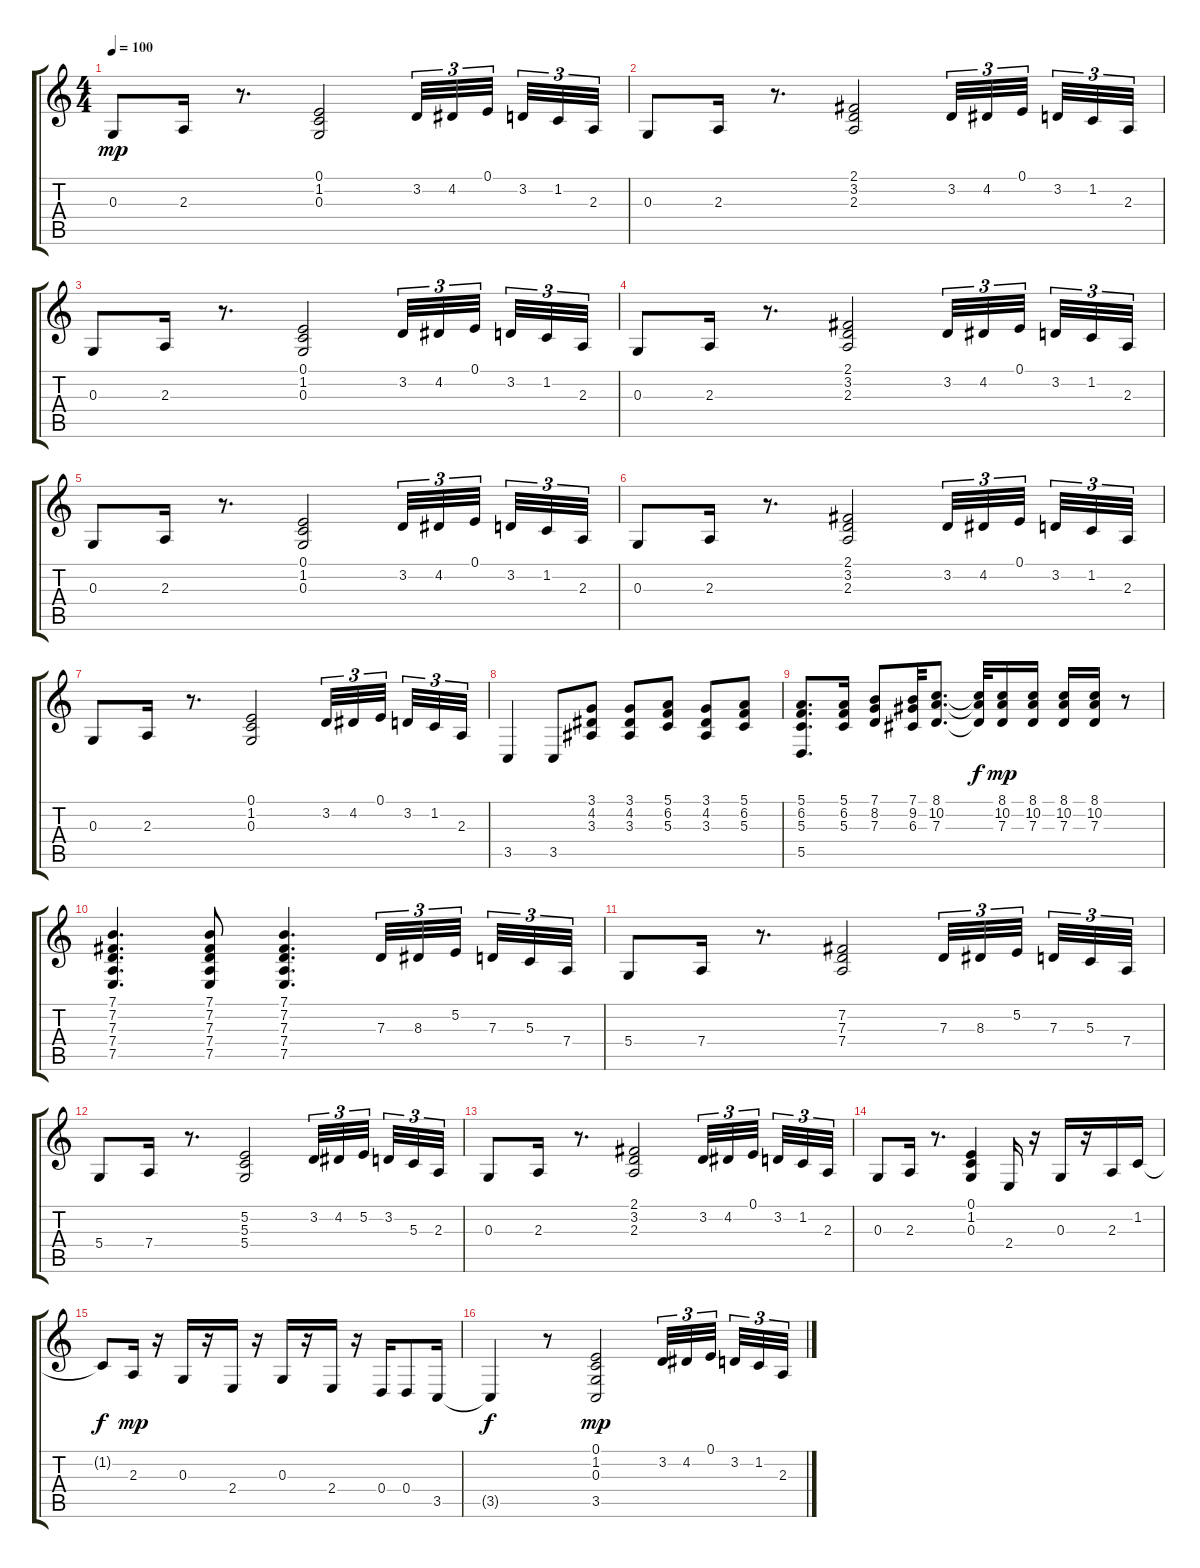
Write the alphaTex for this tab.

\track "" {instrument drawbarorgan}
\staff {score tabs}
\tuning (E4 B3 G3 D3 A2 E2) {hide}
\ts (4 4)
\tempo 100
\clef g2
\ks c
0.3.8{dy mp} 2.3.16 r.8{d} (0.1 1.2 0.3).2 3.2.32{tu (3 2)} 4.2.32{tu (3 2)} 0.1.32{tu (3 2) beam splitsecondary} 3.2.32{tu (3 2)} 1.2.32{tu (3 2)} 2.3.32{tu (3 2)} |
0.3.8 2.3.16 r.8{d} (2.1 3.2 2.3).2 3.2.32{tu (3 2)} 4.2.32{tu (3 2)} 0.1.32{tu (3 2) beam splitsecondary} 3.2.32{tu (3 2)} 1.2.32{tu (3 2)} 2.3.32{tu (3 2)} |
0.3.8 2.3.16 r.8{d} (0.1 1.2 0.3).2 3.2.32{tu (3 2)} 4.2.32{tu (3 2)} 0.1.32{tu (3 2) beam splitsecondary} 3.2.32{tu (3 2)} 1.2.32{tu (3 2)} 2.3.32{tu (3 2)} |
0.3.8 2.3.16 r.8{d} (2.1 3.2 2.3).2 3.2.32{tu (3 2)} 4.2.32{tu (3 2)} 0.1.32{tu (3 2) beam splitsecondary} 3.2.32{tu (3 2)} 1.2.32{tu (3 2)} 2.3.32{tu (3 2)} |
0.3.8 2.3.16 r.8{d} (0.1 1.2 0.3).2 3.2.32{tu (3 2)} 4.2.32{tu (3 2)} 0.1.32{tu (3 2) beam splitsecondary} 3.2.32{tu (3 2)} 1.2.32{tu (3 2)} 2.3.32{tu (3 2)} |
0.3.8 2.3.16 r.8{d} (2.1 3.2 2.3).2 3.2.32{tu (3 2)} 4.2.32{tu (3 2)} 0.1.32{tu (3 2) beam splitsecondary} 3.2.32{tu (3 2)} 1.2.32{tu (3 2)} 2.3.32{tu (3 2)} |
0.3.8 2.3.16 r.8{d} (0.1 1.2 0.3).2 3.2.32{tu (3 2)} 4.2.32{tu (3 2)} 0.1.32{tu (3 2) beam splitsecondary} 3.2.32{tu (3 2)} 1.2.32{tu (3 2)} 2.3.32{tu (3 2)} |
3.5.4 3.5.8 (3.1 4.2 3.3).8 (3.1 4.2 3.3).8 (5.1 6.2 5.3).8 (3.1 4.2 3.3).8 (5.1 6.2 5.3).8 |
(5.1 6.2 5.3 5.5).8{d} (5.1 6.2 5.3).16 (7.1 8.2 7.3).8 (7.1 9.2 6.3).32 (8.1 10.2 7.3).8{d} (8.1{t} 10.2{t} 7.3{t}).32{dy f} (8.1 10.2 7.3).16{dy mp} (8.1 10.2 7.3).16 (8.1 10.2 7.3).16 (8.1 10.2 7.3).16 r.8 |
(7.1 7.2 7.3 7.4 7.5).4{d} (7.1 7.2 7.3 7.4 7.5).8 (7.1 7.2 7.3 7.4 7.5).4{d} 7.3.32{tu (3 2)} 8.3.32{tu (3 2)} 5.2.32{tu (3 2) beam splitsecondary} 7.3.32{tu (3 2)} 5.3.32{tu (3 2)} 7.4.32{tu (3 2)} |
5.4.8 7.4.16 r.8{d} (7.2 7.3 7.4).2 7.3.32{tu (3 2)} 8.3.32{tu (3 2)} 5.2.32{tu (3 2) beam splitsecondary} 7.3.32{tu (3 2)} 5.3.32{tu (3 2)} 7.4.32{tu (3 2)} |
5.4.8 7.4.16 r.8{d} (5.2 5.3 5.4).2 3.2.32{tu (3 2)} 4.2.32{tu (3 2)} 5.2.32{tu (3 2) beam splitsecondary} 3.2.32{tu (3 2)} 5.3.32{tu (3 2)} 2.3.32{tu (3 2)} |
0.3.8 2.3.16 r.8{d} (2.1 3.2 2.3).2 3.2.32{tu (3 2)} 4.2.32{tu (3 2)} 0.1.32{tu (3 2) beam splitsecondary} 3.2.32{tu (3 2)} 1.2.32{tu (3 2)} 2.3.32{tu (3 2)} |
0.3.8 2.3.16 r.8{d} (0.1 1.2 0.3).4 2.4.16 r.16 0.3.16 r.16 2.3.16 1.2.16 |
1.2{t}.8{dy f} 2.3.16{dy mp} r.16 0.3.16 r.16 2.4.16 r.16 0.3.16 r.16 2.4.16 r.16 0.4.16 0.4.8 3.5.16 |
3.5{t}.4{dy f} r.8 (0.1 1.2 0.3 3.5).2{dy mp} 3.2.32{tu (3 2)} 4.2.32{tu (3 2)} 0.1.32{tu (3 2) beam splitsecondary} 3.2.32{tu (3 2)} 1.2.32{tu (3 2)} 2.3.32{tu (3 2)}
